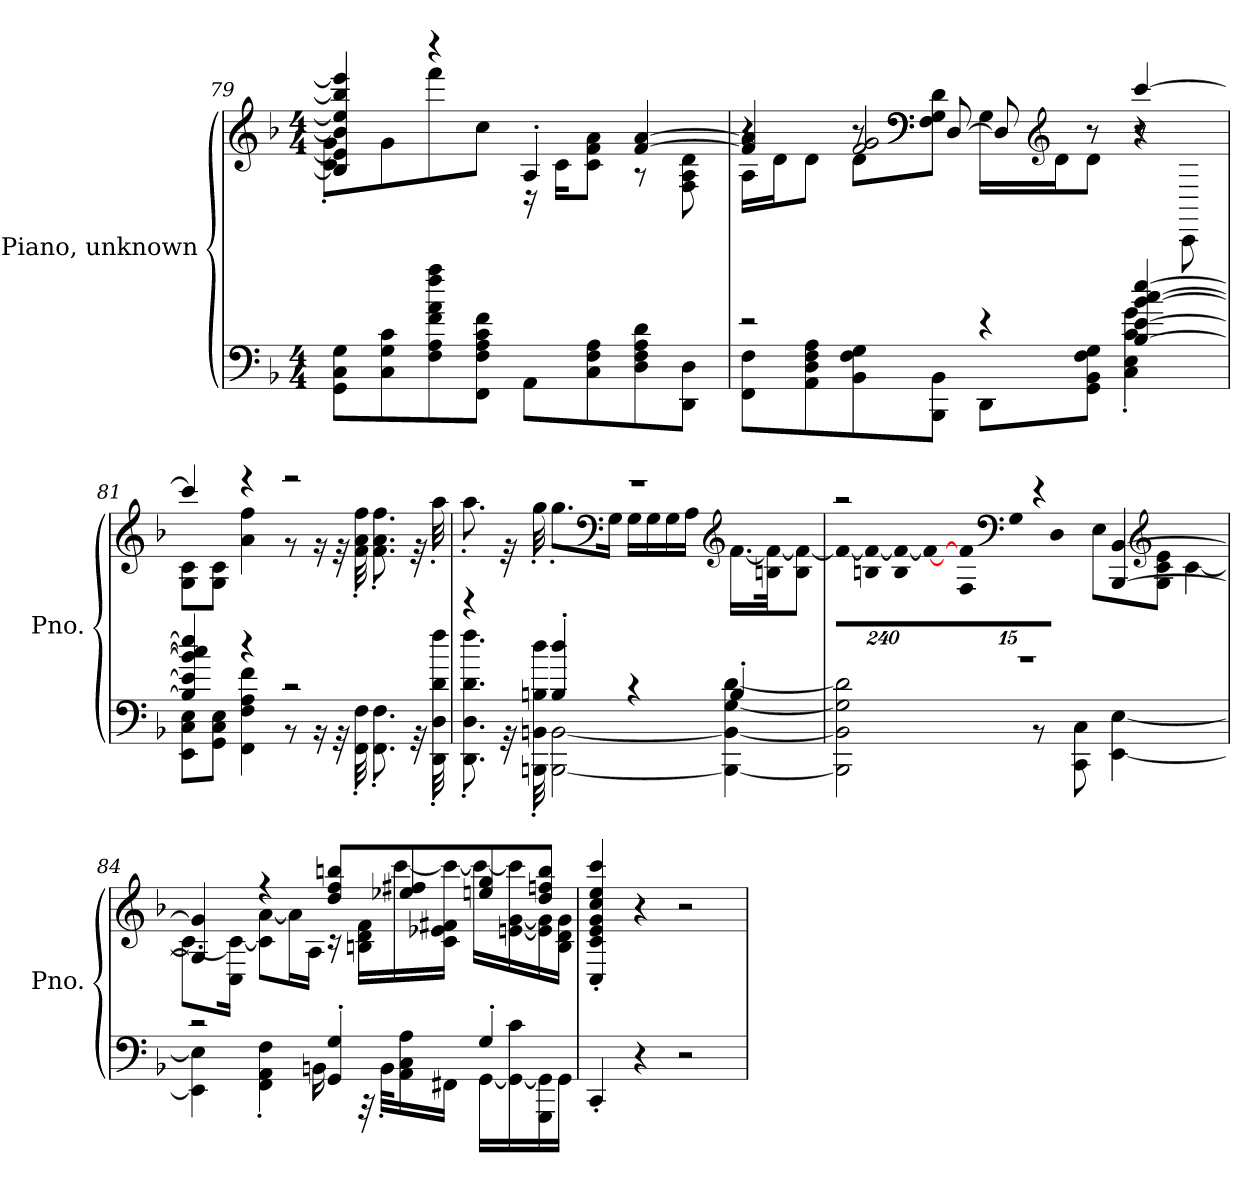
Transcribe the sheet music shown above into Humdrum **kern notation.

**kern	**kern
*part1	*part1
*staff2	*staff1
*I"Piano, unknown	*
*I'Pno.	*
!!LO:PB:g=z
*clefF4	*clefG2
*k[b-]	*k[b-]
*M4/4	*M4/4
=79	=79
*	*^
8GG\ 8C\ 8G\L	4B-/] 4e/] 4b-/] 4ee/] 4bb-/] 4eee/]	8c\' 8g\'L
8C\ 8G\ 8c\	.	8g\
8F\ 8A\ 8f\ 8a\ 8ff\ 8aa\	4r	8fff\
8FF\ 8F\ 8A\ 8c\ 8f\J	.	8cc\J
8AA\L	4A'/	16r
.	.	16c\KL
8C\ 8F\ 8A\	.	8c\ 8f\ 8a\J
8D\ 8F\ 8A\ 8d\	[4f/ [4a/	8r
8DD\ 8D\J	.	8F\ 8A\ 8d\
=80	=80	=80
*^	*	*^
2r	8FF\ 8F\L	4f/] 4a/]	16A\LL	4r
.	.	.	16d\J	.
.	8AA\ 8D\ 8F\ 8A\	.	8d\J	.
.	8BB-\ 8F\ 8G\	2f/ 2g/	8d\L	8r
*	*	*clefF4	*	*
.	8BBB-\ 8BB-\J	.	8F\ 8G\ 8d\J	[8D/
4r	8DD\L	.	16G\LL	8D/]
*	*	*clefG2	*	*
.	.	.	16d\J	.
.	8GG\ 8BB-\ 8F\ 8G\J	.	8d\J	8r
[4B-/ [4e/ [4b-/ [4cc/ [4ee/	4C\' 4E\' 4c\' 4g\'	[4ccc/	8r	4r
.	.	.	8CC\	.
*	*	*	*v	*v
=81	=81	=81	=81
4B-/] 4e/] 4b-/] 4cc/] 4ee/]	8EE\ 8C\ 8E\L	4ccc/]	8G\ 8c\L
.	8GG\ 8C\ 8E\J	.	8G\ 8c\J
4r	4FF\ 4F\ 4A\ 4f\	4r	4a\ 4ff\
2r	8r	2r	8r
.	16r	.	16r
.	32r	.	32r
.	32FF\' 32F\'	.	32f\' 32a\' 32ff\'
.	8.FF\' 8.F\'	.	8.f\' 8.a\' 8.ff\'
.	32r	.	32r
.	32DD\' 32D\' 32d\' 32ff\'	.	32aa'\
!!LO:LB:g=z	!!
=82	=82	=82	=82
4r	8.DD\' 8.D\' 8.d\' 8.ff\'	1r	8.aa'\
.	32r	.	32r
.	32BBBn\' 32BBn\' 32Bn\' 32dd\'	.	32gg'\
4B/' 4dd/'	[2BBB\ [2BB\	.	8.gg'\L
*	*	*clefF4	*
.	.	.	16G\Jk
4r	.	.	16G\LL
.	.	.	16G\
.	.	.	16G\
.	.	.	16A\JJ
*	*	*clefG2	*
4B'/	4BBB\_ 4BB\_ [4G\ [4d\	.	[16.f\LL
.	.	.	32Bn\ 32f\_JK
.	.	.	8B\ 8f\_J
=83	=83	=83	=83
*	*	*	*Xbrackettup
!	!	!	!LO:N:vis=16
1r	2BBB\] 2BB\] 2G\] 2d\]	2r	1920%137f\LL_
!	!	!	!LO:N:vis=16
.	.	.	1920%137Bn\ 1920%137f\_
!	!	!	!LO:N:vis=16
.	.	.	1920%137B\ 1920%137f\_
!	!	!	!LO:N:vis=16
.	.	.	1920%137f\_
.	.	.	1920ryy
!	!	!	!LO:N:vis=16
.	.	.	1920%137F\ 1920%137f\]
*	*	*clefF4	*
!	!	!	!LO:N:vis=16
.	.	.	1920%137G\
!	!	!	!LO:N:vis=16
.	.	.	1920%137D\JJ
.	8r	4r	8E\L
*	*	*clefG2	*
.	8CC\ 8C\	.	8G\ 8c\ 8e\J
.	[4EE\ [4E\	[4G/ [4g/	[4c\
!!LO:LB:g=z	!!
=84	=84	=84	=84
2r	4EE\] 4E\]	4G/] 4g/]	8.c\L_
.	.	.	16C\ 16c\_Jk
.	4FF\' 4AA\' 4F\'	4r	8c\] [8a\L
.	.	.	16a\L]
.	.	.	16A\JJ
4GG/' 4G/'	16BBn\	8dd/ 8ff/ 8bbn/L	16r
.	32r	.	16Bn\ 16d\ 16f\LL
.	32BB'\KLL	.	.
.	16AA\ 16C\ 16A\	8ee-X/ 8ff#X/	[16ccc\
.	16FF#X\JJ	.	16c\ 16e-X\ 16f#X\ 16ccc\_JJ
4G'/	[16GG\LL	8een/ 8gg/	16ccc\LL_
.	16GG\_ 16c\	.	[16en\ [16g\ 16ccc\]
.	16GGG\ 16GG\]	8dd/ 8ffn/ 8bb/J	16e\] 16g\]
.	16GG\JJ	.	16B\ 16d\ 16g\JJ
*v	*v	*	*
*	*v	*v
=85	=85
4CC'/	4C/' 4c/' 4e/' 4g/' 4cc/' 4ee/' 4ccc/'
4r	4r
2r	2r
=	=
*-	*-
